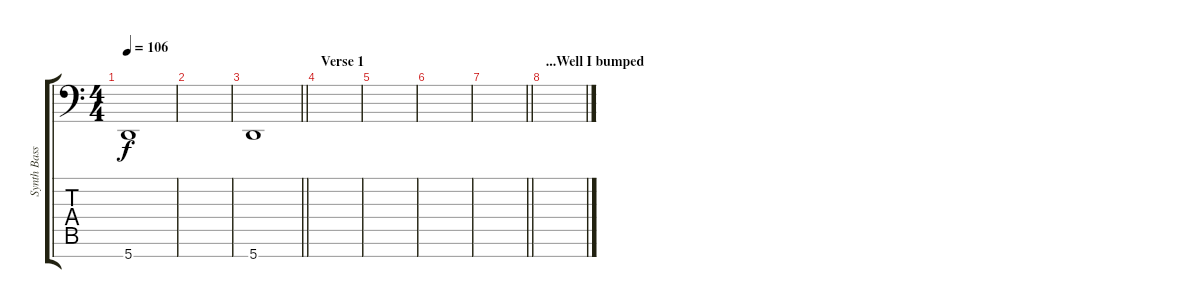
\track ("Synth Bass" "Synth Bass") {instrument synthbass1}
\staff {score tabs}
\tuning (E3 B2 G2 D2 A1 E1 A0) {hide}
\ts (4 4)
\tempo 106
\clef f4
\ks c
5.7.1{dy f} |
|
\barLineRight lightlight
5.7.1 |
\section ("" "Verse 1")
|
|
|
\barLineRight lightlight
|
\section ("" "...Well I bumped")
